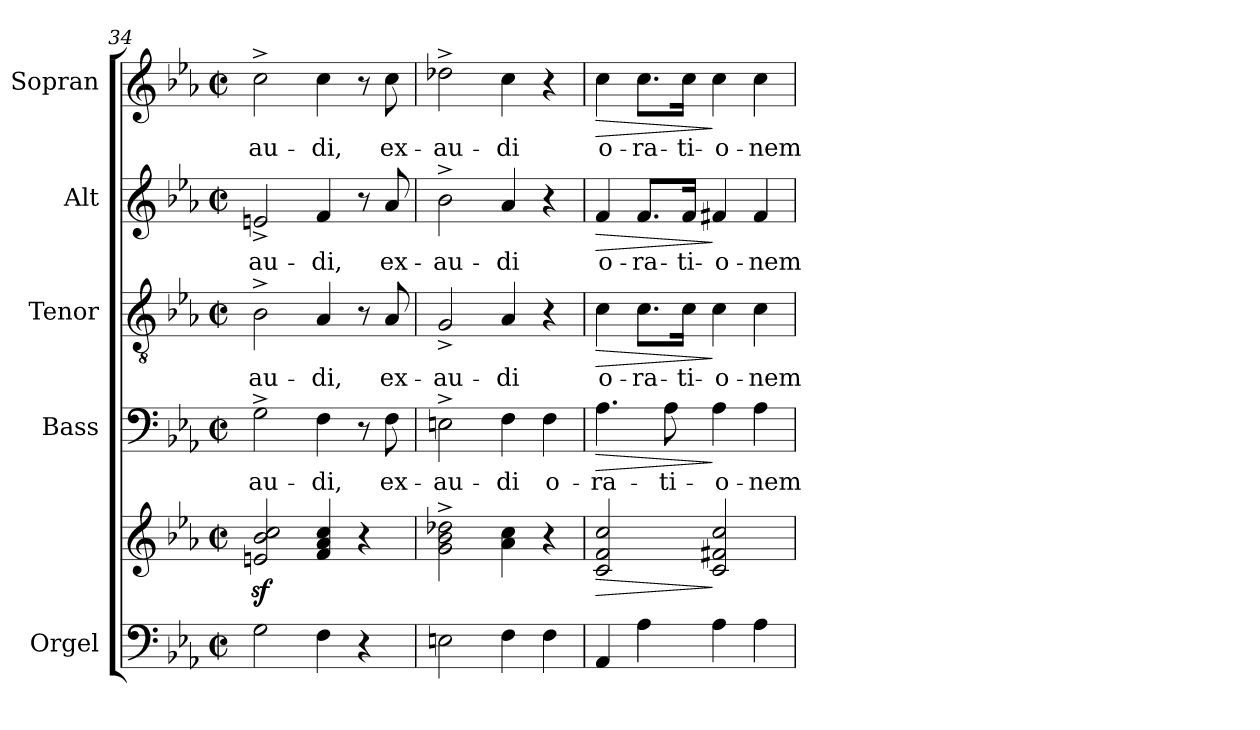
**kern	**kern	**dynam	**kern	**text	**dynam	**kern	**text	**dynam	**kern	**text	**dynam	**kern	**text	**dynam
*part5	*part5	*part5	*part4	*part4	*part4	*part3	*part3	*part3	*part2	*part2	*part2	*part1	*part1	*part1
*staff6	*staff5	*staff5/6	*staff4	*staff4	*staff4	*staff3	*staff3	*staff3	*staff2	*staff2	*staff2	*staff1	*staff1	*staff1
*I"Orgel	*	*	*I"Bass	*	*	*I"Tenor	*	*	*I"Alt	*	*	*I"Sopran	*	*
*I'Org.	*	*	*I'B.	*	*	*I'T.	*	*	*I'A.	*	*	*I'S.	*	*
*clefF4	*clefG2	*	*clefF4	*	*	*clefGv2	*	*	*clefG2	*	*	*clefG2	*	*
*k[b-e-a-]	*k[b-e-a-]	*	*k[b-e-a-]	*	*	*k[b-e-a-]	*	*	*k[b-e-a-]	*	*	*k[b-e-a-]	*	*
*E-:	*E-:	*	*E-:	*	*	*E-:	*	*	*E-:	*	*	*E-:	*	*
*M2/2	*M2/2	*	*M2/2	*	*	*M2/2	*	*	*M2/2	*	*	*M2/2	*	*
*met(c|)	*met(c|)	*	*met(c|)	*	*	*met(c|)	*	*	*met(c|)	*	*	*met(c|)	*	*
=34	=34	=34	=34	=34	=34	=34	=34	=34	=34	=34	=34	=34	=34	=34
!	!	!	!	!LO:LY:b	!	!	!LO:LY:b	!	!	!LO:LY:b	!	!	!LO:LY:b	!
2G\	2en/z< 2b-/z< 2cc/z<	.	2G^>\	-au-	.	2B-^>\	-au-	.	2en^</	-au-	.	2cc^>\	-au-	.
!	!	!	!	!LO:LY:b	!	!	!LO:LY:b	!	!	!LO:LY:b	!	!	!LO:LY:b	!
4F\	4f/ 4a-/ 4cc/	.	4F\	-di,	.	4A-/	-di,	.	4f/	-di,	.	4cc\	-di,	.
4r	4r	.	8r	.	.	8r	.	.	8r	.	.	8r	.	.
!	!	!	!	!LO:LY:b	!	!	!LO:LY:b	!	!	!LO:LY:b	!	!	!LO:LY:b	!
.	.	.	8F\	ex-	.	8A-/	ex-	.	8a-/	ex-	.	8cc\	ex-	.
=35	=35	=35	=35	=35	=35	=35	=35	=35	=35	=35	=35	=35	=35	=35
!	!	!	!	!LO:LY:b	!	!	!LO:LY:b	!	!	!LO:LY:b	!	!	!LO:LY:b	!
2En\	2g\^> 2b-\^> 2dd-X\^>	.	2En^>\	-au-	.	2G^</	-au-	.	2b-^>\	-au-	.	2dd-X^>\	-au-	.
!	!	!	!	!LO:LY:b	!	!	!LO:LY:b	!	!	!LO:LY:b	!	!	!LO:LY:b	!
4F\	4a-\ 4cc\	.	4F\	-di	.	4A-/	-di	.	4a-/	-di	.	4cc\	-di	.
!	!	!	!	!LO:LY:b	!	!	!	!	!	!	!	!	!	!
4F\	4r	.	4F\	o-	.	4r	.	.	4r	.	.	4r	.	.
!!LO:LB:g=z
=36	=36	=36	=36	=36	=36	=36	=36	=36	=36	=36	=36	=36	=36	=36
!	!	!LO:HP:b	!	!LO:LY:b	!LO:HP:b	!	!LO:LY:b	!LO:HP:b	!	!LO:LY:b	!LO:HP:b	!	!LO:LY:b	!LO:HP:b
4AA-/	2c/ 2f/ 2cc/	>	4.A-\	-ra-	>	4c\	o-	>	4f/	o-	>	4cc\	o-	>
!	!	!	!	!	!	!	!LO:LY:b	!	!	!LO:LY:b	!	!	!LO:LY:b	!
4A-\	.	.	.	.	.	8.c\L	-ra-	.	8.f/L	-ra-	.	8.cc\L	-ra-	.
!	!	!	!	!LO:LY:b	!	!	!	!	!	!	!	!	!	!
.	.	.	8A-\	-ti-	.	.	.	.	.	.	.	.	.	.
!	!	!	!	!	!	!	!LO:LY:b	!	!	!LO:LY:b	!	!	!LO:LY:b	!
.	.	.	.	.	.	16c\Jk	-ti-	.	16f/Jk	-ti-	.	16cc\Jk	-ti-	.
!	!	!	!	!LO:LY:b	!	!	!LO:LY:b	!	!	!LO:LY:b	!	!	!LO:LY:b	!
4A-\	2c/ 2f#X/ 2cc/	]	4A-\	-o-	]	4c\	-o-	]	4f#X/	-o-	]	4cc\	-o-	]
!	!	!	!	!LO:LY:b	!	!	!LO:LY:b	!	!	!LO:LY:b	!	!	!LO:LY:b	!
4A-\	.	.	4A-\	-nem	.	4c\	-nem	.	4f#/	-nem	.	4cc\	-nem	.
=	=	=	=	=	=	=	=	=	=	=	=	=	=	=
*-	*-	*-	*-	*-	*-	*-	*-	*-	*-	*-	*-	*-	*-	*-
